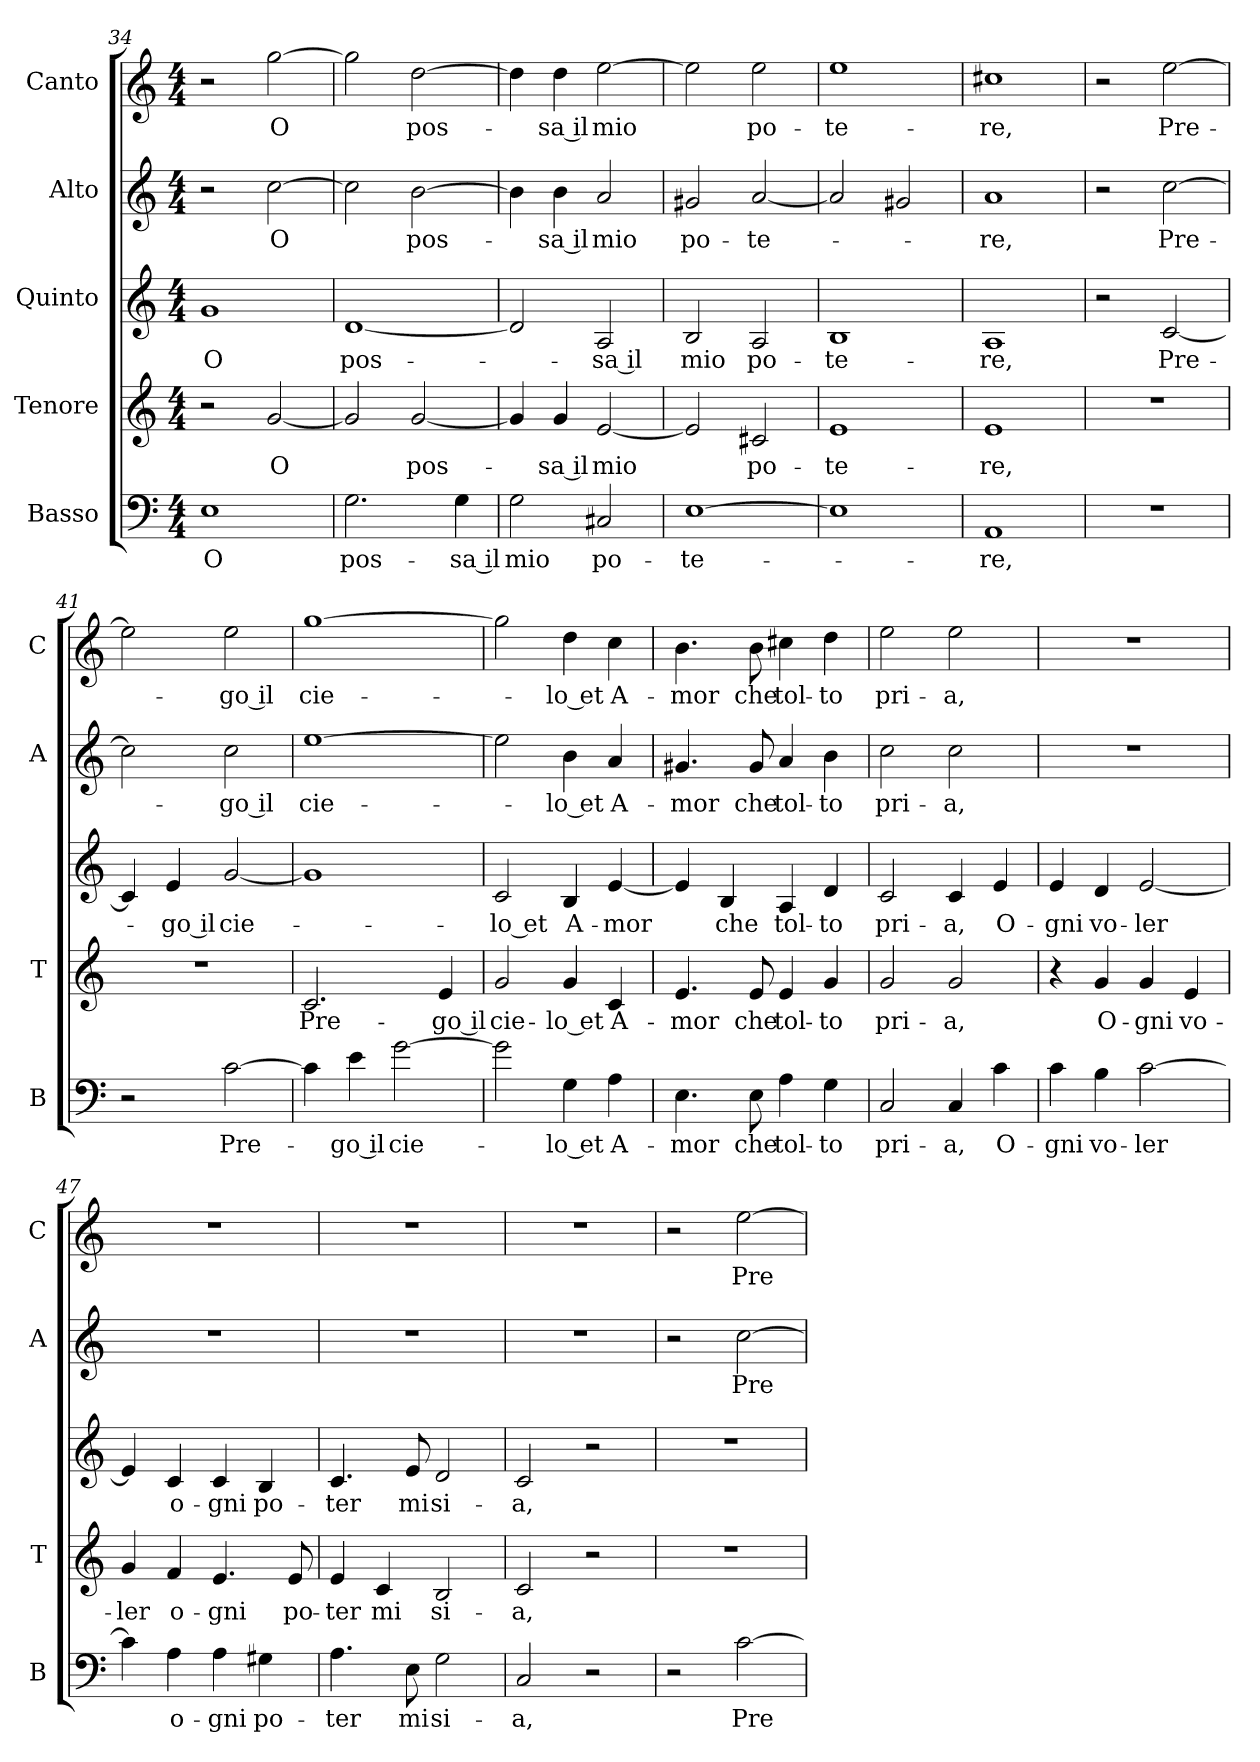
**kern	**text	**kern	**text	**kern	**text	**kern	**text	**kern	**text
*part5	*part5	*part4	*part4	*part3	*part3	*part2	*part2	*part1	*part1
*staff5	*staff5	*staff4	*staff4	*staff3	*staff3	*staff2	*staff2	*staff1	*staff1
*I"Basso	*	*I"Tenore	*	*I"Quinto	*	*I"Alto	*	*I"Canto	*
*I'B	*	*I'T	*	*	*	*I'A	*	*I'C	*
*clefF4	*	*clefG2	*	*clefG2	*	*clefG2	*	*clefG2	*
*k[]	*	*k[]	*	*k[]	*	*k[]	*	*k[]	*
*C:	*	*C:	*	*C:	*	*C:	*	*C:	*
*M4/4	*	*M4/4	*	*M4/4	*	*M4/4	*	*M4/4	*
=34	=34	=34	=34	=34	=34	=34	=34	=34	=34
!	!LO:LY:b	!	!	!	!LO:LY:b	!	!	!	!
1E	O	2r	.	1g	O	2r	.	2r	.
!	!	!	!LO:LY:b	!	!	!	!LO:LY:b	!	!LO:LY:b
.	.	[2g/	O	.	.	[2cc\	O	[2gg\	O
=35	=35	=35	=35	=35	=35	=35	=35	=35	=35
!	!LO:LY:b	!	!	!	!LO:LY:b	!	!	!	!
2.G\	pos-	2g/]	.	[1d	pos-	2cc\]	.	2gg\]	.
!	!	!	!LO:LY:b	!	!	!	!LO:LY:b	!	!LO:LY:b
.	.	[2g/	pos-	.	.	[2b\	pos-	[2dd\	pos-
!	!LO:LY:b	!	!	!	!	!	!	!	!
4G\	-sa il	.	.	.	.	.	.	.	.
=36	=36	=36	=36	=36	=36	=36	=36	=36	=36
!	!LO:LY:b	!	!	!	!	!	!	!	!
2G\	mio	4g/]	.	2d/]	.	4b\]	.	4dd\]	.
!	!	!	!LO:LY:b	!	!	!	!LO:LY:b	!	!LO:LY:b
.	.	4g/	-sa il	.	.	4b\	-sa il	4dd\	-sa il
!	!LO:LY:b	!	!LO:LY:b	!	!LO:LY:b	!	!LO:LY:b	!	!LO:LY:b
2C#X/	po-	[2e/	mio	2A/	-sa il	2a/	mio	[2ee\	mio
=37	=37	=37	=37	=37	=37	=37	=37	=37	=37
!	!LO:LY:b	!	!	!	!LO:LY:b	!	!LO:LY:b	!	!
[1E	-te-	2e/]	.	2B/	mio	2g#X/	po-	2ee\]	.
!	!	!	!LO:LY:b	!	!LO:LY:b	!	!LO:LY:b	!	!LO:LY:b
.	.	2c#X/	po-	2A/	po-	[2a/	-te-	2ee\	po-
=38	=38	=38	=38	=38	=38	=38	=38	=38	=38
!	!	!	!LO:LY:b	!	!LO:LY:b	!	!	!	!LO:LY:b
1E]	.	1e	-te-	1B	-te-	2a/]	.	1ee	-te-
.	.	.	.	.	.	2g#X/	.	.	.
=39	=39	=39	=39	=39	=39	=39	=39	=39	=39
!	!LO:LY:b	!	!LO:LY:b	!	!LO:LY:b	!	!LO:LY:b	!	!LO:LY:b
1AA	-re,	1e	-re,	1A	-re,	1a	-re,	1cc#X	-re,
=40	=40	=40	=40	=40	=40	=40	=40	=40	=40
1r	.	1r	.	2r	.	2r	.	2r	.
!	!	!	!	!	!LO:LY:b	!	!LO:LY:b	!	!LO:LY:b
.	.	.	.	[2c/	Pre-	[2cc\	Pre-	[2ee\	Pre-
!!LO:LB:g=z
=41	=41	=41	=41	=41	=41	=41	=41	=41	=41
2r	.	1r	.	4c/]	.	2cc\]	.	2ee\]	.
!	!	!	!	!	!LO:LY:b	!	!	!	!
.	.	.	.	4e/	-go il	.	.	.	.
!	!LO:LY:b	!	!	!	!LO:LY:b	!	!LO:LY:b	!	!LO:LY:b
[2c\	Pre-	.	.	[2g/	cie-	2cc\	-go il	2ee\	-go il
=42	=42	=42	=42	=42	=42	=42	=42	=42	=42
!	!	!	!LO:LY:b	!	!	!	!LO:LY:b	!	!LO:LY:b
4c\]	.	2.c/	Pre-	1g]	.	[1ee	cie-	[1gg	cie-
!	!LO:LY:b	!	!	!	!	!	!	!	!
4e\	-go il	.	.	.	.	.	.	.	.
!	!LO:LY:b	!	!	!	!	!	!	!	!
[2g\	cie-	.	.	.	.	.	.	.	.
!	!	!	!LO:LY:b	!	!	!	!	!	!
.	.	4e/	-go il	.	.	.	.	.	.
=43	=43	=43	=43	=43	=43	=43	=43	=43	=43
!	!	!	!LO:LY:b	!	!LO:LY:b	!	!	!	!
2g\]	.	2g/	cie-	2c/	-lo et	2ee\]	.	2gg\]	.
!	!LO:LY:b	!	!LO:LY:b	!	!LO:LY:b	!	!LO:LY:b	!	!LO:LY:b
4G\	-lo et	4g/	-lo et	4B/	A-	4b\	-lo et	4dd\	-lo et
!	!LO:LY:b	!	!LO:LY:b	!	!LO:LY:b	!	!LO:LY:b	!	!LO:LY:b
4A\	A-	4c/	A-	[4e/	-mor	4a/	A-	4cc\	A-
=44	=44	=44	=44	=44	=44	=44	=44	=44	=44
!	!LO:LY:b	!	!LO:LY:b	!	!	!	!LO:LY:b	!	!LO:LY:b
4.E\	-mor	4.e/	-mor	4e/]	.	4.g#X/	-mor	4.b\	-mor
!	!	!	!	!	!LO:LY:b	!	!	!	!
.	.	.	.	4B/	che	.	.	.	.
!	!LO:LY:b	!	!LO:LY:b	!	!	!	!LO:LY:b	!	!LO:LY:b
8E\	che	8e/	che	.	.	8g#/	che	8b\	che
!	!LO:LY:b	!	!LO:LY:b	!	!LO:LY:b	!	!LO:LY:b	!	!LO:LY:b
4A\	tol-	4e/	tol-	4A/	tol-	4a/	tol-	4cc#X\	tol-
!	!LO:LY:b	!	!LO:LY:b	!	!LO:LY:b	!	!LO:LY:b	!	!LO:LY:b
4G\	-to	4g/	-to	4d/	-to	4b\	-to	4dd\	-to
=45	=45	=45	=45	=45	=45	=45	=45	=45	=45
!	!LO:LY:b	!	!LO:LY:b	!	!LO:LY:b	!	!LO:LY:b	!	!LO:LY:b
2C/	pri-	2g/	pri-	2c/	pri-	2cc\	pri-	2ee\	pri-
!	!LO:LY:b	!	!LO:LY:b	!	!LO:LY:b	!	!LO:LY:b	!	!LO:LY:b
4C/	-a,	2g/	-a,	4c/	-a,	2cc\	-a,	2ee\	-a,
!	!LO:LY:b	!	!	!	!LO:LY:b	!	!	!	!
4c\	O-	.	.	4e/	O-	.	.	.	.
=46	=46	=46	=46	=46	=46	=46	=46	=46	=46
!	!LO:LY:b	!	!	!	!LO:LY:b	!	!	!	!
4c\	-gni	4r	.	4e/	-gni	1r	.	1r	.
!	!LO:LY:b	!	!LO:LY:b	!	!LO:LY:b	!	!	!	!
4B\	vo-	4g/	O-	4d/	vo-	.	.	.	.
!	!LO:LY:b	!	!LO:LY:b	!	!LO:LY:b	!	!	!	!
[2c\	-ler	4g/	-gni	[2e/	-ler	.	.	.	.
!	!	!	!LO:LY:b	!	!	!	!	!	!
.	.	4e/	vo-	.	.	.	.	.	.
=47	=47	=47	=47	=47	=47	=47	=47	=47	=47
!	!	!	!LO:LY:b	!	!	!	!	!	!
4c\]	.	4g/	-ler	4e/]	.	1r	.	1r	.
!	!LO:LY:b	!	!LO:LY:b	!	!LO:LY:b	!	!	!	!
4A\	o-	4f/	o-	4c/	o-	.	.	.	.
!	!LO:LY:b	!	!LO:LY:b	!	!LO:LY:b	!	!	!	!
4A\	-gni	4.e/	-gni	4c/	-gni	.	.	.	.
!	!LO:LY:b	!	!	!	!LO:LY:b	!	!	!	!
4G#X\	po-	.	.	4B/	po-	.	.	.	.
!	!	!	!LO:LY:b	!	!	!	!	!	!
.	.	8e/	po-	.	.	.	.	.	.
=48	=48	=48	=48	=48	=48	=48	=48	=48	=48
!	!LO:LY:b	!	!LO:LY:b	!	!LO:LY:b	!	!	!	!
4.A\	-ter	4e/	-ter	4.c/	-ter	1r	.	1r	.
!	!	!	!LO:LY:b	!	!	!	!	!	!
.	.	4c/	mi	.	.	.	.	.	.
!	!LO:LY:b	!	!	!	!LO:LY:b	!	!	!	!
8E\	mi	.	.	8e/	mi	.	.	.	.
!	!LO:LY:b	!	!LO:LY:b	!	!LO:LY:b	!	!	!	!
2G\	si-	2B/	si-	2d/	si-	.	.	.	.
!!LO:PB:g=z
=49	=49	=49	=49	=49	=49	=49	=49	=49	=49
!	!LO:LY:b	!	!LO:LY:b	!	!LO:LY:b	!	!	!	!
2C/	-a,	2c/	-a,	2c/	-a,	1r	.	1r	.
2r	.	2r	.	2r	.	.	.	.	.
=50	=50	=50	=50	=50	=50	=50	=50	=50	=50
2r	.	1r	.	1r	.	2r	.	2r	.
!	!LO:LY:b	!	!	!	!	!	!LO:LY:b	!	!LO:LY:b
[2c\	Pre-	.	.	.	.	[2cc\	Pre-	[2ee\	Pre-
=	=	=	=	=	=	=	=	=	=
*-	*-	*-	*-	*-	*-	*-	*-	*-	*-
